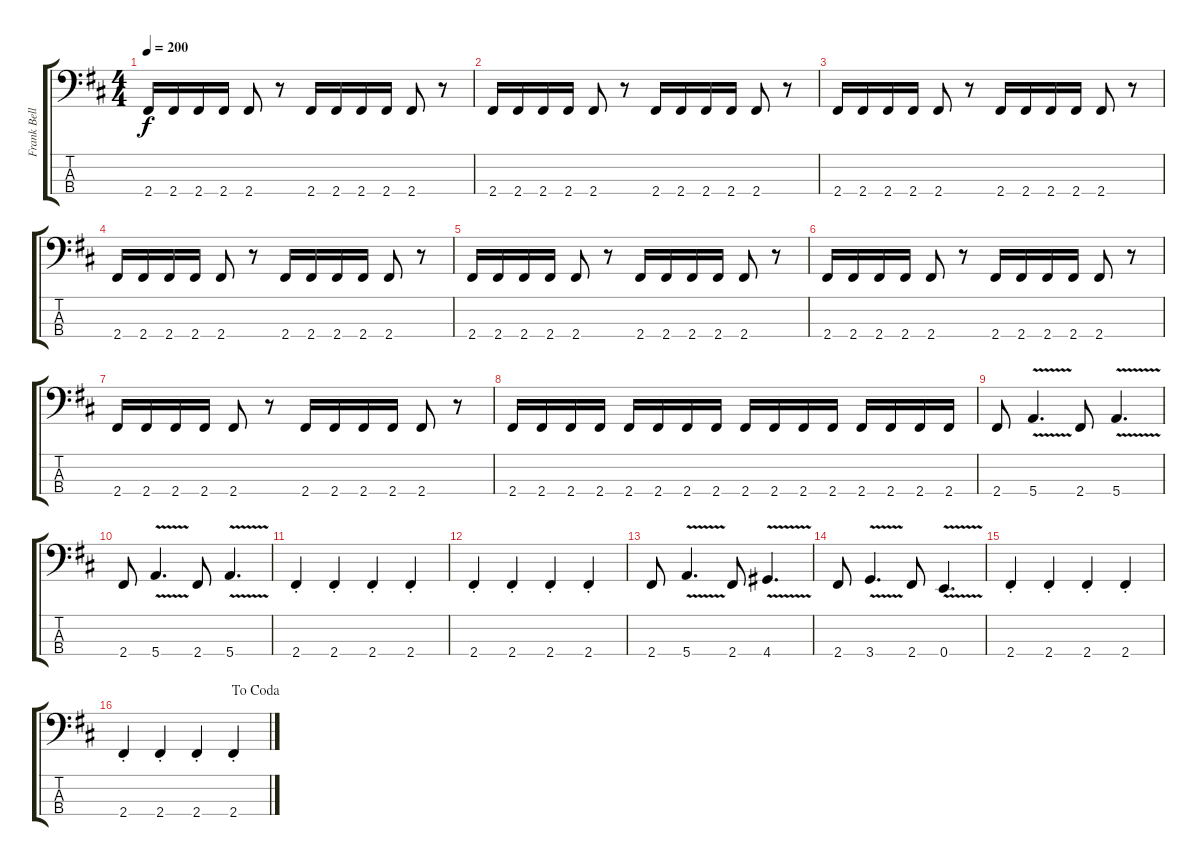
\track ("Frank Bello" "Frank Bell") {instrument electricbassfinger}
\staff {score tabs}
\tuning (G2 D2 A1 E1) {hide}
\ts (4 4)
\tempo 200
\clef f4
\ks d
2.4.16{dy f} 2.4.16 2.4.16 2.4.16 2.4.8 r.8 2.4.16 2.4.16 2.4.16 2.4.16 2.4.8 r.8 |
2.4.16 2.4.16 2.4.16 2.4.16 2.4.8 r.8 2.4.16 2.4.16 2.4.16 2.4.16 2.4.8 r.8 |
2.4.16 2.4.16 2.4.16 2.4.16 2.4.8 r.8 2.4.16 2.4.16 2.4.16 2.4.16 2.4.8 r.8 |
2.4.16 2.4.16 2.4.16 2.4.16 2.4.8 r.8 2.4.16 2.4.16 2.4.16 2.4.16 2.4.8 r.8 |
2.4.16 2.4.16 2.4.16 2.4.16 2.4.8 r.8 2.4.16 2.4.16 2.4.16 2.4.16 2.4.8 r.8 |
2.4.16 2.4.16 2.4.16 2.4.16 2.4.8 r.8 2.4.16 2.4.16 2.4.16 2.4.16 2.4.8 r.8 |
2.4.16 2.4.16 2.4.16 2.4.16 2.4.8 r.8 2.4.16 2.4.16 2.4.16 2.4.16 2.4.8 r.8 |
2.4.16 2.4.16 2.4.16 2.4.16 2.4.16 2.4.16 2.4.16 2.4.16 2.4.16 2.4.16 2.4.16 2.4.16 2.4.16 2.4.16 2.4.16 2.4.16 |
2.4.8 5.4{v}.4{d} 2.4.8 5.4{v}.4{d} |
2.4.8 5.4{v}.4{d} 2.4.8 5.4{v}.4{d} |
2.4{st}.4 2.4{st}.4 2.4{st}.4 2.4{st}.4 |
2.4{st}.4 2.4{st}.4 2.4{st}.4 2.4{st}.4 |
2.4.8 5.4{v}.4{d} 2.4.8 4.4{v}.4{d} |
2.4.8 3.4{v}.4{d} 2.4.8 0.4{v}.4{d} |
2.4{st}.4 2.4{st}.4 2.4{st}.4 2.4{st}.4 |
\jump dacoda
2.4{st}.4 2.4{st}.4 2.4{st}.4 2.4{st}.4
